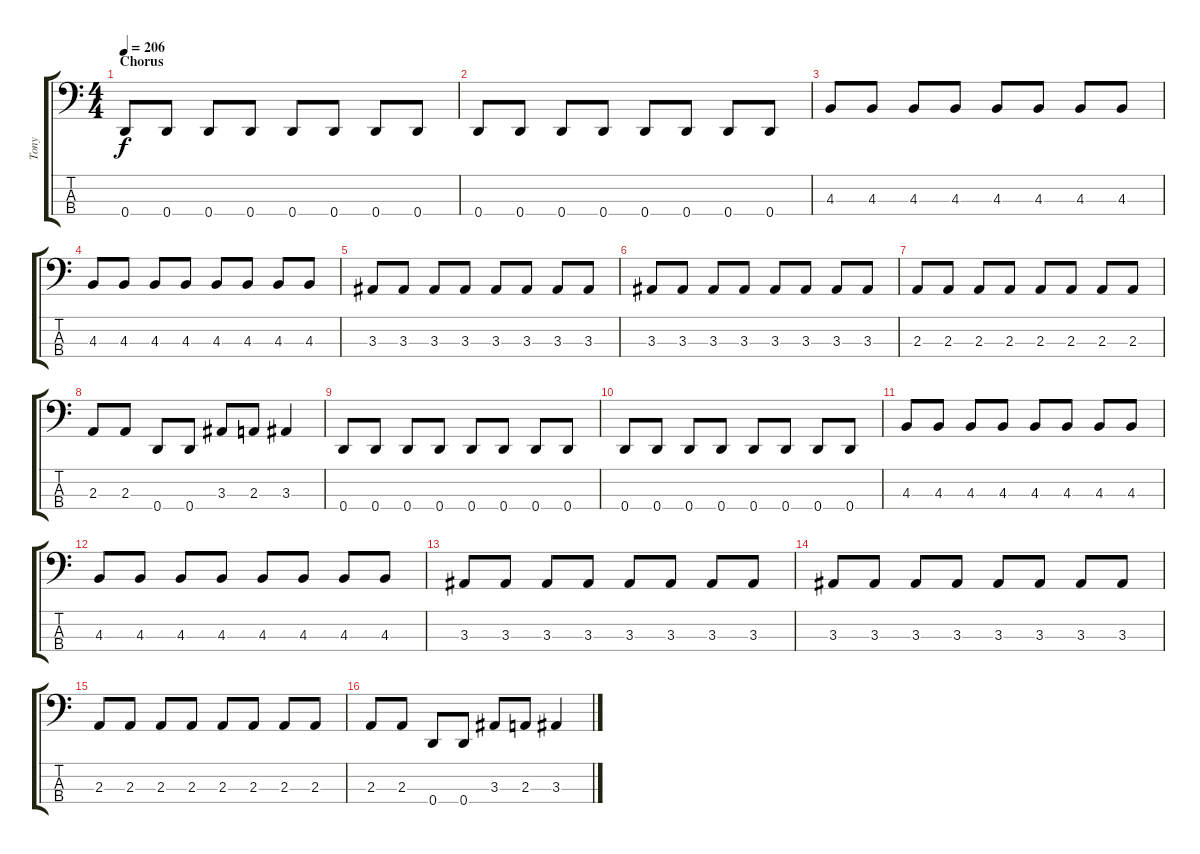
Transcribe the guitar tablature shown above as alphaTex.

\track ("Tony" "Tony") {instrument electricbasspick}
\staff {score tabs}
\tuning (F2 C2 G1 D1) {hide}
\ts (4 4)
\section ("" "Chorus")
\tempo 206
\clef f4
\ks c
0.4.8{dy f} 0.4.8 0.4.8 0.4.8 0.4.8 0.4.8 0.4.8 0.4.8 |
0.4.8 0.4.8 0.4.8 0.4.8 0.4.8 0.4.8 0.4.8 0.4.8 |
4.3.8 4.3.8 4.3.8 4.3.8 4.3.8 4.3.8 4.3.8 4.3.8 |
4.3.8 4.3.8 4.3.8 4.3.8 4.3.8 4.3.8 4.3.8 4.3.8 |
3.3.8 3.3.8 3.3.8 3.3.8 3.3.8 3.3.8 3.3.8 3.3.8 |
3.3.8 3.3.8 3.3.8 3.3.8 3.3.8 3.3.8 3.3.8 3.3.8 |
2.3.8 2.3.8 2.3.8 2.3.8 2.3.8 2.3.8 2.3.8 2.3.8 |
2.3.8 2.3.8 0.4.8 0.4.8 3.3.8 2.3.8 3.3.4 |
0.4.8 0.4.8 0.4.8 0.4.8 0.4.8 0.4.8 0.4.8 0.4.8 |
0.4.8 0.4.8 0.4.8 0.4.8 0.4.8 0.4.8 0.4.8 0.4.8 |
4.3.8 4.3.8 4.3.8 4.3.8 4.3.8 4.3.8 4.3.8 4.3.8 |
4.3.8 4.3.8 4.3.8 4.3.8 4.3.8 4.3.8 4.3.8 4.3.8 |
3.3.8 3.3.8 3.3.8 3.3.8 3.3.8 3.3.8 3.3.8 3.3.8 |
3.3.8 3.3.8 3.3.8 3.3.8 3.3.8 3.3.8 3.3.8 3.3.8 |
2.3.8 2.3.8 2.3.8 2.3.8 2.3.8 2.3.8 2.3.8 2.3.8 |
2.3.8 2.3.8 0.4.8 0.4.8 3.3.8 2.3.8 3.3.4
